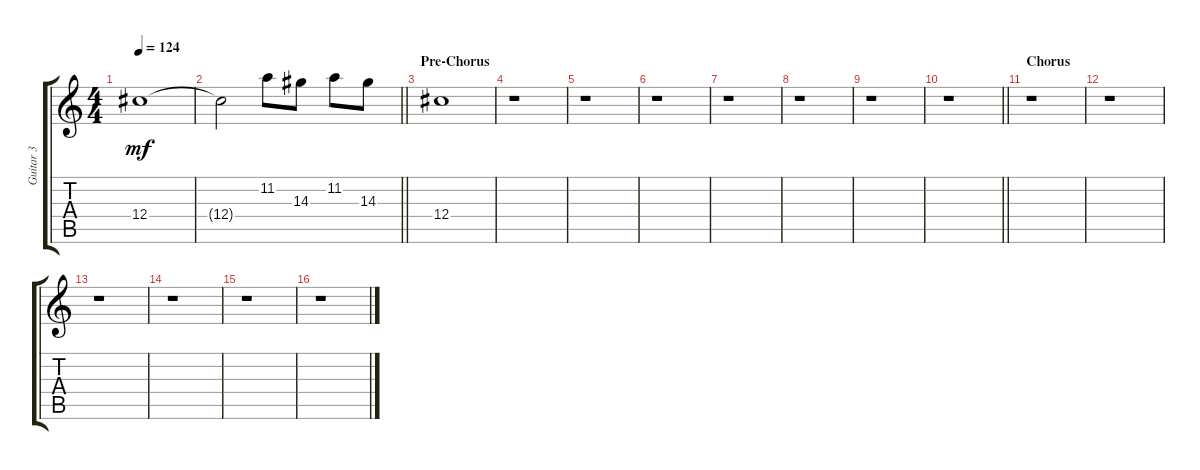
\track ("Guitar 3" "Guitar 3") {instrument overdrivenguitar}
\staff {score tabs}
\tuning (Eb4 Bb3 Gb3 Db3 Ab2 Db2) {hide}
\ts (4 4)
\tempo 124
\clef g2
\ks c
12.4.1{dy mf} |
\barLineRight lightlight
12.4{t}.2 11.2.8 14.3.8 11.2.8 14.3.8 |
\section ("" "Pre-Chorus")
12.4.1 |
r.1 |
r.1 |
r.1 |
r.1 |
r.1 |
r.1 |
\barLineRight lightlight
r.1 |
\section ("" "Chorus")
r.1 |
r.1 |
r.1 |
r.1 |
r.1 |
r.1
